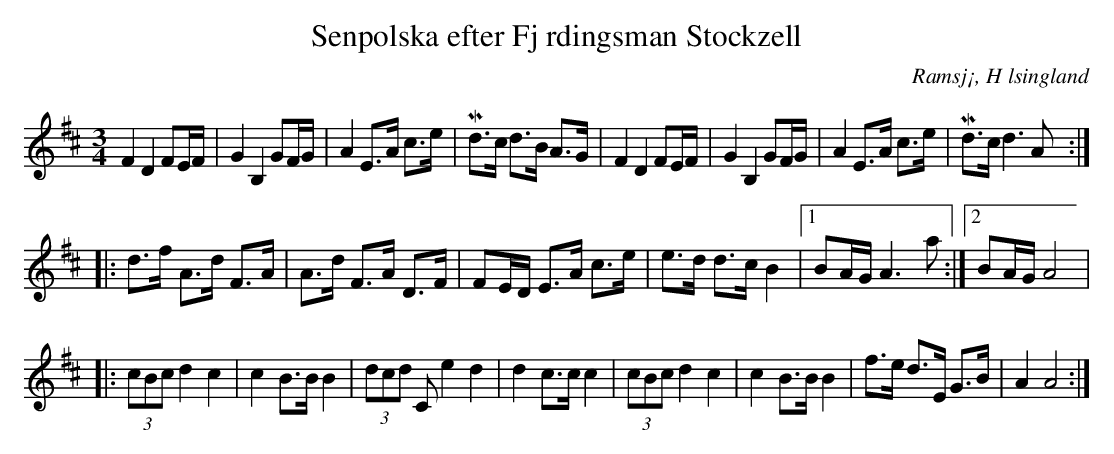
X:1
T: Senpolska efter Fj rdingsman Stockzell
O: Ramsj¡, H lsingland
M:3/4
L:1/8
K:D
F2 D2 FE/F/|G2 B,2 GF/G/| A2 E>A c>e|Md>c d>B A>G|F2 D2 FE/F/|G2 B,2 GF/G/| A2 E>A c>e|Md>c d2>A2:|
|:d>f A>d F>A| A>d F>A D>F|FE/D/ E>A c>e|e>d d>c B2|1 BA/G/ A2>a2:|2 BA/G/ A4|
|:(3cBc d2 c2|c2 B>B B2|(3dcd Ce2 d2|d2 c>c c2|(3cBc d2 c2|c2 B>B B2|f>e d>E G>B|A2 A4:|
